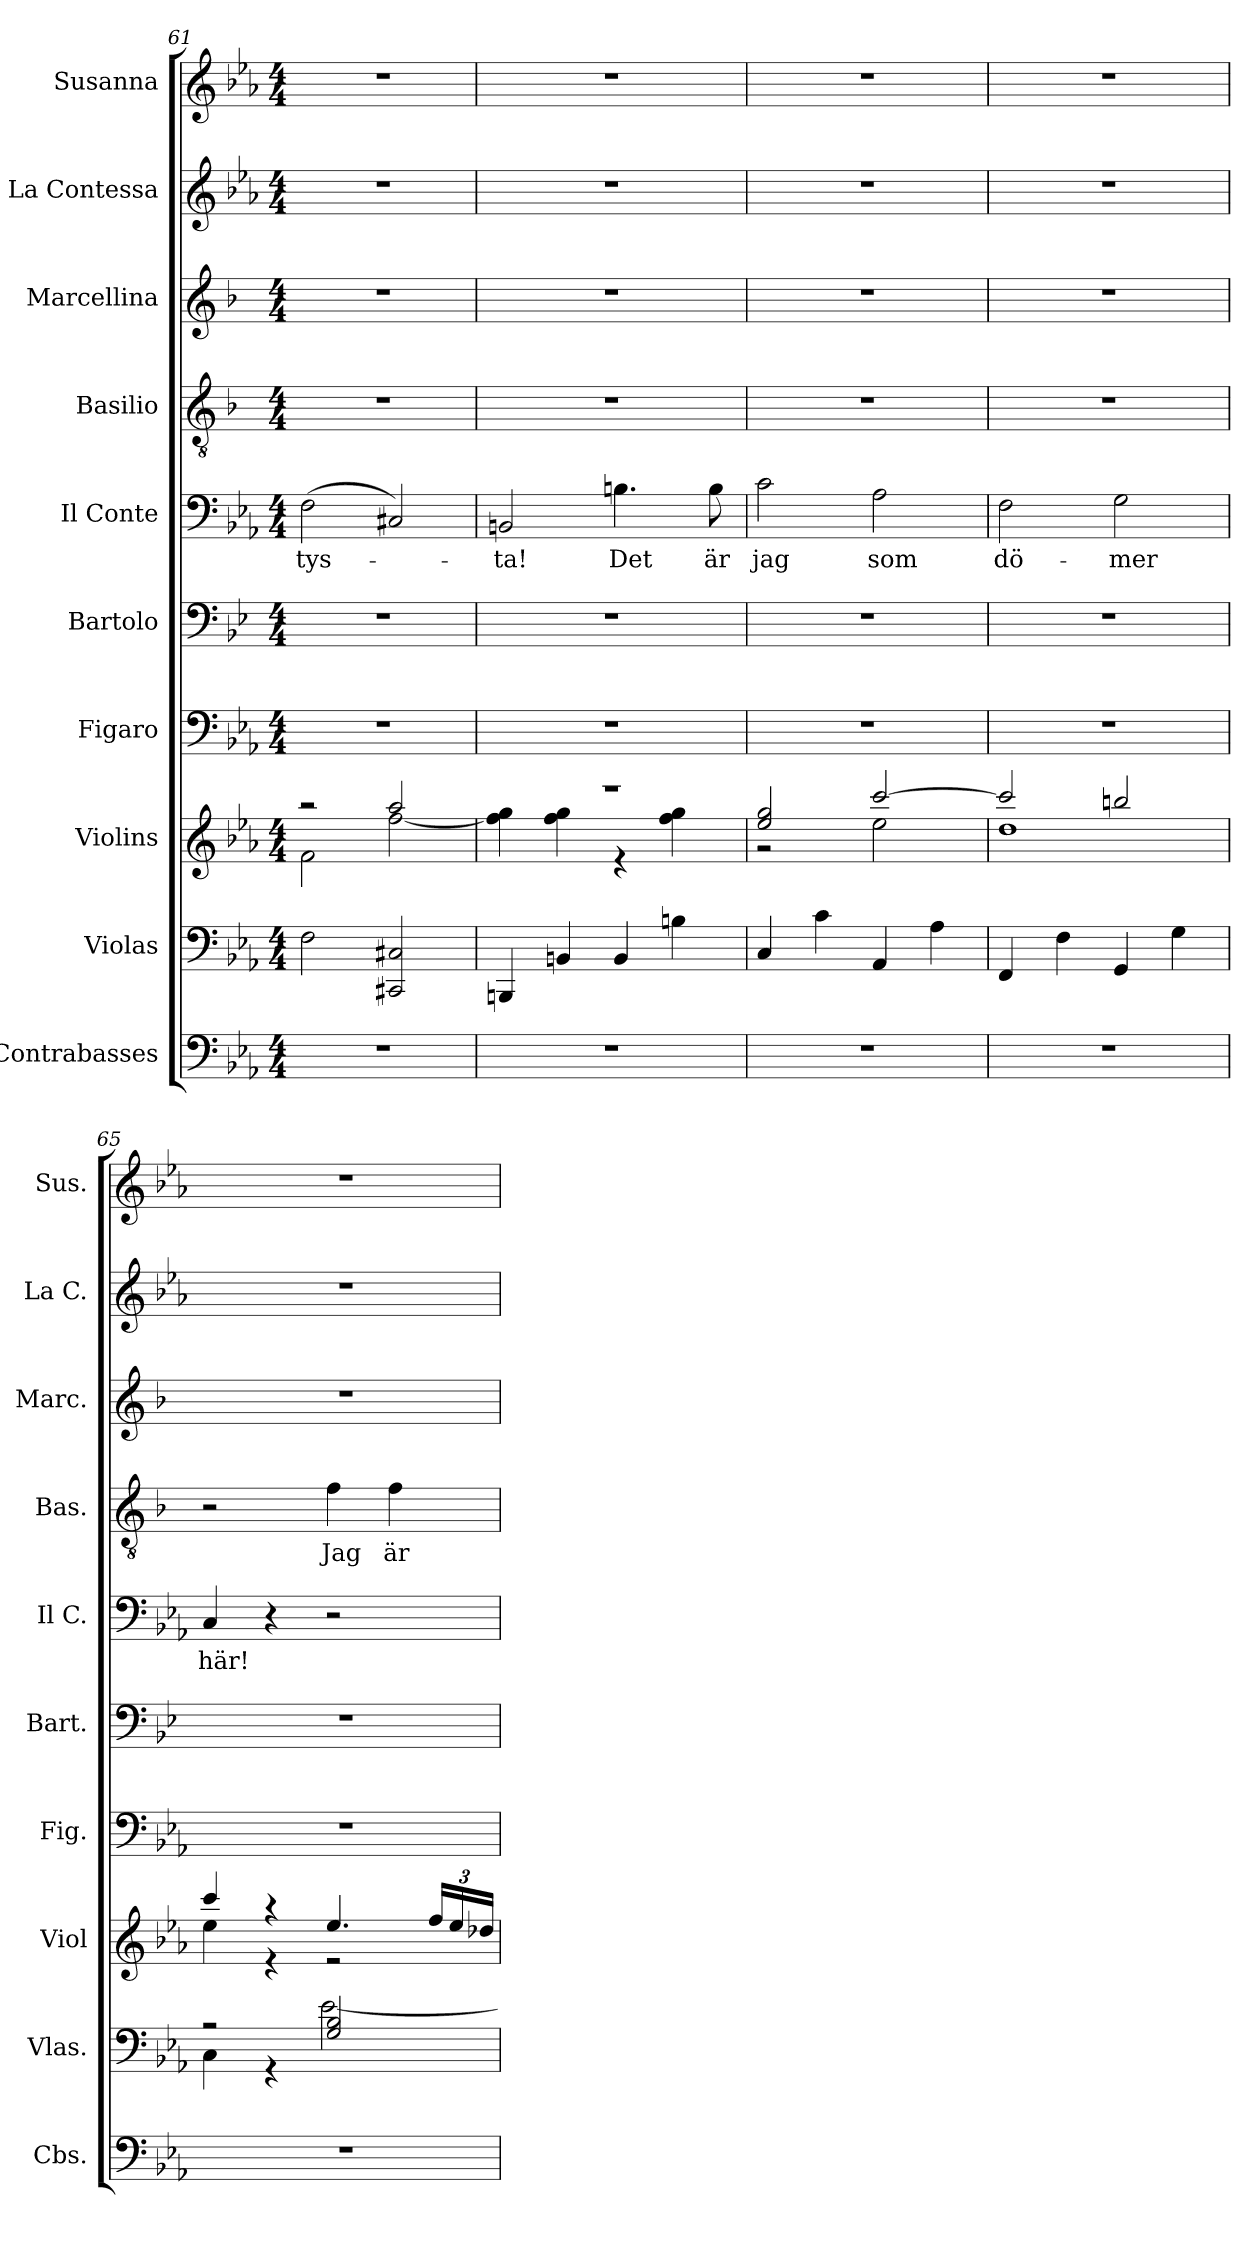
**kern	**kern	**kern	**kern	**kern	**kern	**text	**kern	**text	**kern	**kern	**kern
*part10	*part9	*part8	*part7	*part6	*part5	*part5	*part4	*part4	*part3	*part2	*part1
*staff10	*staff9	*staff8	*staff7	*staff6	*staff5	*staff5	*staff4	*staff4	*staff3	*staff2	*staff1
*I"Contrabasses	*I"Violas	*I"Violins	*I"Figaro	*I"Bartolo	*I"Il Conte	*	*I"Basilio	*	*I"Marcellina	*I"La Contessa	*I"Susanna
*I'Cbs.	*I'Vlas.	*I'Viol	*I'Fig.	*I'Bart.	*I'Il C.	*	*I'Bas.	*	*I'Marc.	*I'La C.	*I'Sus.
!!LO:PB:g=z
*clefF4	*clefF4	*clefG2	*clefF4	*clefF4	*clefF4	*	*clefGv2	*	*clefG2	*clefG2	*clefG2
*ITrd7c12	*	*	*	*ITrd4c7	*	*	*ITrd1c2	*	*ITrd1c2	*	*
*k[b-e-a-]	*k[b-e-a-]	*k[b-e-a-]	*k[b-e-a-]	*k[b-e-a-]	*k[b-e-a-]	*	*k[b-e-a-]	*	*k[b-e-a-]	*k[b-e-a-]	*k[b-e-a-]
*M4/4	*M4/4	*M4/4	*M4/4	*M4/4	*M4/4	*	*M4/4	*	*M4/4	*M4/4	*M4/4
=61	=61	=61	=61	=61	=61	=61	=61	=61	=61	=61	=61
*	*	*^	*	*	*	*	*	*	*	*	*
!	!	!	!	!	!	!	!LO:LY:b	!	!	!	!	!
1r	2F\	2r	2f\	1r	1r	(>2F\	tys-	1r	.	1r	1r	1r
.	2CC#X/ 2C#X/	2aa-/	[2ff\	.	.	2C#X/)	.	.	.	.	.	.
=62	=62	=62	=62	=62	=62	=62	=62	=62	=62	=62	=62	=62
!	!	!	!	!	!	!	!LO:LY:b	!	!	!	!	!
1r	4BBBn/	1r	4ff\] 4gg\	1r	1r	2BBn/	-ta!	1r	.	1r	1r	1r
.	4BBn/	.	4ff\ 4gg\	.	.	.	.	.	.	.	.	.
!	!	!	!	!	!	!	!LO:LY:b	!	!	!	!	!
.	4BB/	.	4r	.	.	4.Bn\	Det	.	.	.	.	.
.	4Bn\	.	4ff\ 4gg\	.	.	.	.	.	.	.	.	.
!	!	!	!	!	!	!	!LO:LY:b	!	!	!	!	!
.	.	.	.	.	.	8B\	är	.	.	.	.	.
=63	=63	=63	=63	=63	=63	=63	=63	=63	=63	=63	=63	=63
!	!	!	!	!	!	!	!LO:LY:b	!	!	!	!	!
1r	4C/	2ee-/ 2gg/	2r	1r	1r	2c\	jag	1r	.	1r	1r	1r
.	4c\	.	.	.	.	.	.	.	.	.	.	.
!	!	!	!	!	!	!	!LO:LY:b	!	!	!	!	!
.	4AA-/	[2ccc/	2ee-\	.	.	2A-\	som	.	.	.	.	.
.	4A-\	.	.	.	.	.	.	.	.	.	.	.
=64	=64	=64	=64	=64	=64	=64	=64	=64	=64	=64	=64	=64
!	!	!	!	!	!	!	!LO:LY:b	!	!	!	!	!
1r	4FF/	2ccc/]	1dd	1r	1r	2F\	dö-	1r	.	1r	1r	1r
.	4F\	.	.	.	.	.	.	.	.	.	.	.
!	!	!	!	!	!	!	!LO:LY:b	!	!	!	!	!
.	4GG/	2bbn/	.	.	.	2G\	-mer	.	.	.	.	.
.	4G\	.	.	.	.	.	.	.	.	.	.	.
=65	=65	=65	=65	=65	=65	=65	=65	=65	=65	=65	=65	=65
*	*^	*	*	*	*	*	*	*	*	*	*	*
!	!	!	!	!	!	!	!	!LO:LY:b	!	!	!	!	!
1r	2r	4C\	4ccc/	4ee-\	1r	1r	4C/	här!	2r	.	1r	1r	1r
.	.	4r	4r	4r	.	.	4r	.	.	.	.	.	.
!	!	!	!	!	!	!	!	!	!	!LO:LY:b	!	!	!
.	2G/ 2B-/	[2e-\	4.ee-/	2r	.	.	2r	.	4e-\	Jag	.	.	.
!	!	!	!	!	!	!	!	!	!	!LO:LY:b	!	!	!
.	.	.	.	.	.	.	.	.	4e-\	är	.	.	.
*	*	*	*Xbrackettup	*	*	*	*	*	*	*	*	*	*
.	.	.	24ff/LL	.	.	.	.	.	.	.	.	.	.
.	.	.	24ee-/	.	.	.	.	.	.	.	.	.	.
.	.	.	24dd-X/JJ	.	.	.	.	.	.	.	.	.	.
*	*v	*v	*	*	*	*	*	*	*	*	*	*	*
*	*	*v	*v	*	*	*	*	*	*	*	*	*
=	=	=	=	=	=	=	=	=	=	=	=
*-	*-	*-	*-	*-	*-	*-	*-	*-	*-	*-	*-
